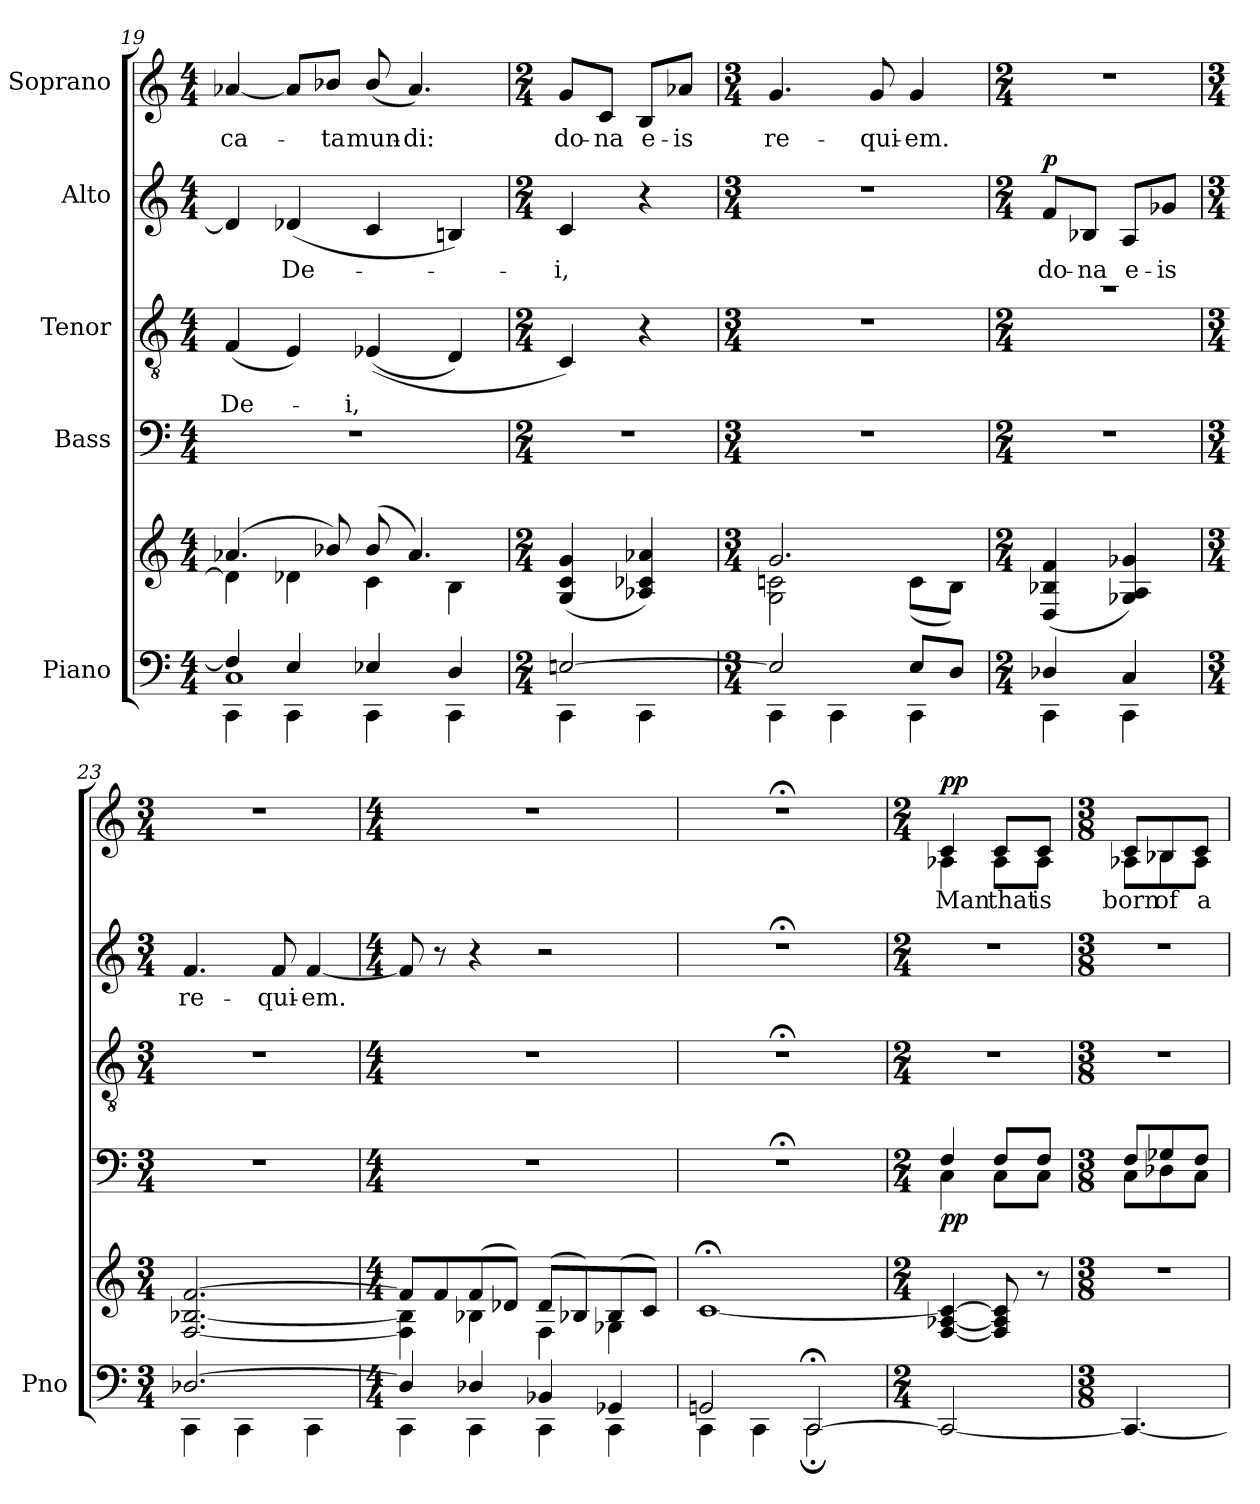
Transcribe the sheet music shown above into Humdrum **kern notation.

**kern	**kern	**kern	**dynam	**kern	**text	**kern	**text	**dynam	**kern	**text	**dynam
*part5	*part5	*part4	*part4	*part3	*part3	*part2	*part2	*part2	*part1	*part1	*part1
*staff6	*staff5	*staff4	*staff4	*staff3	*staff3	*staff2	*staff2	*staff2	*staff1	*staff1	*staff1
*I"Piano	*	*I"Bass	*	*I"Tenor	*	*I"Alto	*	*	*I"Soprano	*	*
*I'Pno	*	*	*	*	*	*	*	*	*	*	*
*clefF4	*clefG2	*clefF4	*	*clefGv2	*	*clefG2	*	*	*clefG2	*	*
*k[]	*k[]	*k[]	*	*k[]	*	*k[]	*	*	*k[]	*	*
*M4/4	*M4/4	*M4/4	*	*M4/4	*	*M4/4	*	*	*M4/4	*	*
=19	=19	=19	=19	=19	=19	=19	=19	=19	=19	=19	=19
*^	*^	*	*	*	*	*	*	*	*	*	*
*	*^	*	*	*	*	*	*	*	*	*	*	*	*
!	!	!	!	!	!	!	!	!LO:LY:b	!	!	!	!	!LO:LY:b	!
4F/]	4CC!\	1C	(>4.a-X/	4d\]	1r	.	(<4F/	De-	4d/]	.	.	[4a-X/	-ca-	.
!	!	!	!	!	!	!	!	!	!	!LO:LY:b	!	!	!	!
4E/	4CC!\	.	.	4d-X\	.	.	4E/)	.	(<4d-X/	De-	.	8a-/L]	.	.
!	!	!	!	!	!	!	!	!	!	!	!	!	!LO:LY:b	!
.	.	.	8b-X/)	.	.	.	.	.	.	.	.	8b-X/J	-ta	.
!	!	!	!	!	!	!	!	!LO:LY:b	!	!	!	!	!LO:LY:b	!
4E-X/	4CC!\	.	(>8b-/	4c\	.	.	(>(<4E-X/	-i,	4c/	.	.	(<8b-/	mun-	.
!	!	!	!	!	!	!	!	!	!	!	!	!	!LO:LY:b	!
.	.	.	4.a-/)	.	.	.	.	.	.	.	.	4.a-/)	-di:	.
4D/	4CC!\	.	.	4B\	.	.	4D/)	.	4Bn/)	.	.	.	.	.
*v	*v	*v	*	*	*	*	*	*	*	*	*	*	*	*
*	*v	*v	*	*	*	*	*	*	*	*	*	*
=20	=20	=20	=20	=20	=20	=20	=20	=20	=20	=20	=20
*M2/4	*M2/4	*M2/4	*	*M2/4	*	*M2/4	*	*	*M2/4	*	*
*^	*^	*	*	*	*	*	*	*	*	*	*
!	!	!	!	!	!	!	!	!	!LO:LY:b	!	!	!LO:LY:b	!
*	*	*v	*v	*	*	*	*	*	*	*	*	*	*
[2En/	4CC\	(>4G/ 4c/ 4g/	2r	.	4C/)	.	4c/	-i,	.	8g/L	do-	.
!	!	!	!	!	!	!	!	!	!	!	!LO:LY:b	!
.	.	.	.	.	.	.	.	.	.	8c/J	-na	.
!	!	!	!	!	!	!	!	!	!	!	!LO:LY:b	!
.	4CC\	4A-X/ 4c-X/ 4a-X/)	.	.	4r	.	4r	.	.	8B/L	e-	.
!	!	!	!	!	!	!	!	!	!	!	!LO:LY:b	!
.	.	.	.	.	.	.	.	.	.	8a-X/J	-is	.
!!LO:PB:g=z
=21	=21	=21	=21	=21	=21	=21	=21	=21	=21	=21	=21	=21
*M3/4	*	*M3/4	*M3/4	*	*M3/4	*	*M3/4	*	*	*M3/4	*	*
*	*	*^	*	*	*	*	*	*	*	*	*	*
!	!	!	!	!	!	!	!	!	!	!	!	!LO:LY:b	!
2E/]	4CC\	2.g/	2G\ 2cn\	2.r	.	2.r	.	2.r	.	.	4.g/	re-	.
.	4CC\	.	.	.	.	.	.	.	.	.	.	.	.
!	!	!	!	!	!	!	!	!	!	!	!	!LO:LY:b	!
.	.	.	.	.	.	.	.	.	.	.	8g/	-qui-	.
!	!	!	!	!	!	!	!	!	!	!	!	!LO:LY:b	!
8E/L	4CC\	.	(<8c\L	.	.	.	.	.	.	.	4g/	-em.	.
8D/J	.	.	8B\J)	.	.	.	.	.	.	.	.	.	.
*	*	*v	*v	*	*	*	*	*	*	*	*	*	*
=22	=22	=22	=22	=22	=22	=22	=22	=22	=22	=22	=22	=22
*M2/4	*	*M2/4	*M2/4	*	*M2/4	*	*M2/4	*	*	*M2/4	*	*
*	*	*^	*	*	*^	*	*	*	*	*	*	*
!	!	!	!	!	!	!	!	!	!	!LO:LY:b	!LO:DY:a	!	!	!
*	*	*v	*v	*	*	*	*	*	*	*	*	*	*	*
4D-X/	4CC\	(>4D/ 4B-X/ 4f/	2r	.	2r	2f\yy	.	8f/L	do-	p	2r	.	.
!	!	!	!	!	!	!	!	!	!LO:LY:b	!	!	!	!
.	.	.	.	.	.	.	.	8B-X/J	-na	.	.	.	.
!	!	!	!	!	!	!	!	!	!LO:LY:b	!	!	!	!
4C/	4CC\	4G-X/ 4A/ 4g-X/)	.	.	.	.	.	8A/L	e-	.	.	.	.
!	!	!	!	!	!	!	!	!	!LO:LY:b	!	!	!	!
.	.	.	.	.	.	.	.	8g-X/J	-is	.	.	.	.
*	*	*	*	*	*v	*v	*	*	*	*	*	*	*
=23	=23	=23	=23	=23	=23	=23	=23	=23	=23	=23	=23	=23
*M3/4	*	*M3/4	*M3/4	*	*M3/4	*	*M3/4	*	*	*M3/4	*	*
!	!	!	!	!	!	!	!	!LO:LY:b	!	!	!	!
[2.D-X/	4CC\	[2.F/ [2.B-X/ [2.f/	2.r	.	2.r	.	4.f/	re-	.	2.r	.	.
.	4CC\	.	.	.	.	.	.	.	.	.	.	.
!	!	!	!	!	!	!	!	!LO:LY:b	!	!	!	!
.	.	.	.	.	.	.	8f/	-qui-	.	.	.	.
!	!	!	!	!	!	!	!	!LO:LY:b	!	!	!	!
.	4CC\	.	.	.	.	.	[4f/	-em.	.	.	.	.
=24	=24	=24	=24	=24	=24	=24	=24	=24	=24	=24	=24	=24
*M4/4	*	*M4/4	*M4/4	*	*M4/4	*	*M4/4	*	*	*M4/4	*	*
*	*	*^	*	*	*	*	*	*	*	*	*	*
4D-/]	4CC\	8f/L]	4F\] 4B-\]	1r	.	1r	.	8f/]	.	.	1r	.	.
.	.	8f/	.	.	.	.	.	8r	.	.	.	.	.
4D-X/	4CC\	(>8f/	4B-X\	.	.	.	.	4r	.	.	.	.	.
.	.	8d-X/J)	.	.	.	.	.	.	.	.	.	.	.
4BB-X/	4CC\	(>8d-/L	4F\	.	.	.	.	2r	.	.	.	.	.
.	.	8B-X/)	.	.	.	.	.	.	.	.	.	.	.
4GG-X/	4CC\	(>8B-/	4G-X\	.	.	.	.	.	.	.	.	.	.
.	.	8c/J)	.	.	.	.	.	.	.	.	.	.	.
*	*	*v	*v	*	*	*	*	*	*	*	*	*	*
!!LO:LB:g=z
=25	=25	=25	=25	=25	=25	=25	=25	=25	=25	=25	=25	=25
2GGn/	4CC\	[1c;<	1r;<	.	1r;<	.	1r;<	.	.	1r;<	.	.
.	4CC\	.	.	.	.	.	.	.	.	.	.	.
[2CC;</	2CC;\	.	.	.	.	.	.	.	.	.	.	.
*v	*v	*	*	*	*	*	*	*	*	*	*	*
=26	=26	=26	=26	=26	=26	=26	=26	=26	=26	=26	=26
!!LO:REH:place=s1:b:B:fs=14:t=B
!!LO:REH:place=s1:a:B:fs=14:t=B
*M2/4	*M2/4	*M2/4	*	*M2/4	*	*M2/4	*	*	*M2/4	*	*
*^	*	*^	*	*	*	*	*	*	*	*	*
!	!	!	!	!	!	!	!	!	!	!	!LO:TX:a:B:t=Poco rubato (	!	!
!	!	!	!	!	!	!	!	!	!	!	!LO:TX:a:i:t=sempre	!	!
!	!	!	!	!	!	!	!	!	!	!	!LO:TX:a:B:t=)	!	!
!	!	!	!	!	!LO:DY:b	!	!	!	!	!	!	!LO:LY:b	!LO:DY:a
*v	*v	*	*	*	*	*	*	*	*	*	*^	*	*
2CC/_	[4F/ [4A-X/ 4c/_	4F/	4C\	pp	2r	.	2r	.	.	4c/	4A-X\	Man	pp
!	!	!	!	!	!	!	!	!	!	!	!	!LO:LY:b	!
.	8F/] 8A-/] 8c/]	8F/L	8C\L	.	.	.	.	.	.	8c/L	8A-\L	that	.
!	!	!	!	!	!	!	!	!	!	!	!	!LO:LY:b	!
.	8r	8F/J	8C\J	.	.	.	.	.	.	8c/J	8A-\J	is	.
=27	=27	=27	=27	=27	=27	=27	=27	=27	=27	=27	=27	=27	=27
*M3/8	*M3/8	*M3/8	*	*	*M3/8	*	*M3/8	*	*	*M3/8	*	*	*
!	!	!	!	!	!	!	!	!	!	!	!	!LO:LY:b	!
4.CC/_	4.r	8F/L	8C\L	.	4.r	.	4.r	.	.	8c/L	8A-X\L	born	.
!	!	!	!	!	!	!	!	!	!	!	!	!LO:LY:b	!
.	.	8G-X/	8D-X\	.	.	.	.	.	.	8B-X/	8B-\	of	.
!	!	!	!	!	!	!	!	!	!	!	!	!LO:LY:b	!
.	.	8F/J	8C\J	.	.	.	.	.	.	8c/J	8A-\J	a	.
*	*	*v	*v	*	*	*	*	*	*	*v	*v	*	*
=	=	=	=	=	=	=	=	=	=	=	=
*-	*-	*-	*-	*-	*-	*-	*-	*-	*-	*-	*-
